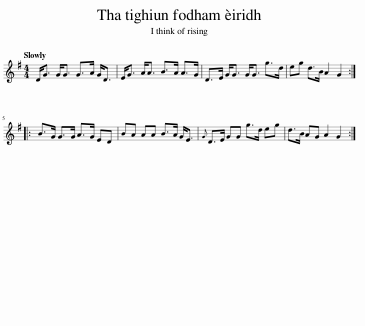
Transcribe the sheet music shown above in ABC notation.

X:1
L:1/8
Q:1/4=120
M:4/4
I:linebreak $
K:G
V:1 treble
V:1
 D<G G<G G>A G<D | E<G A<A B>A A>G | D>E G<G G<G g>d | eg d>B A2 G2 ::$ B>G G>G A>G ED | %5
 BA AA B>A G<E |{G} D>E GG g>d eg | d>B AG A2 G2 :| %8
